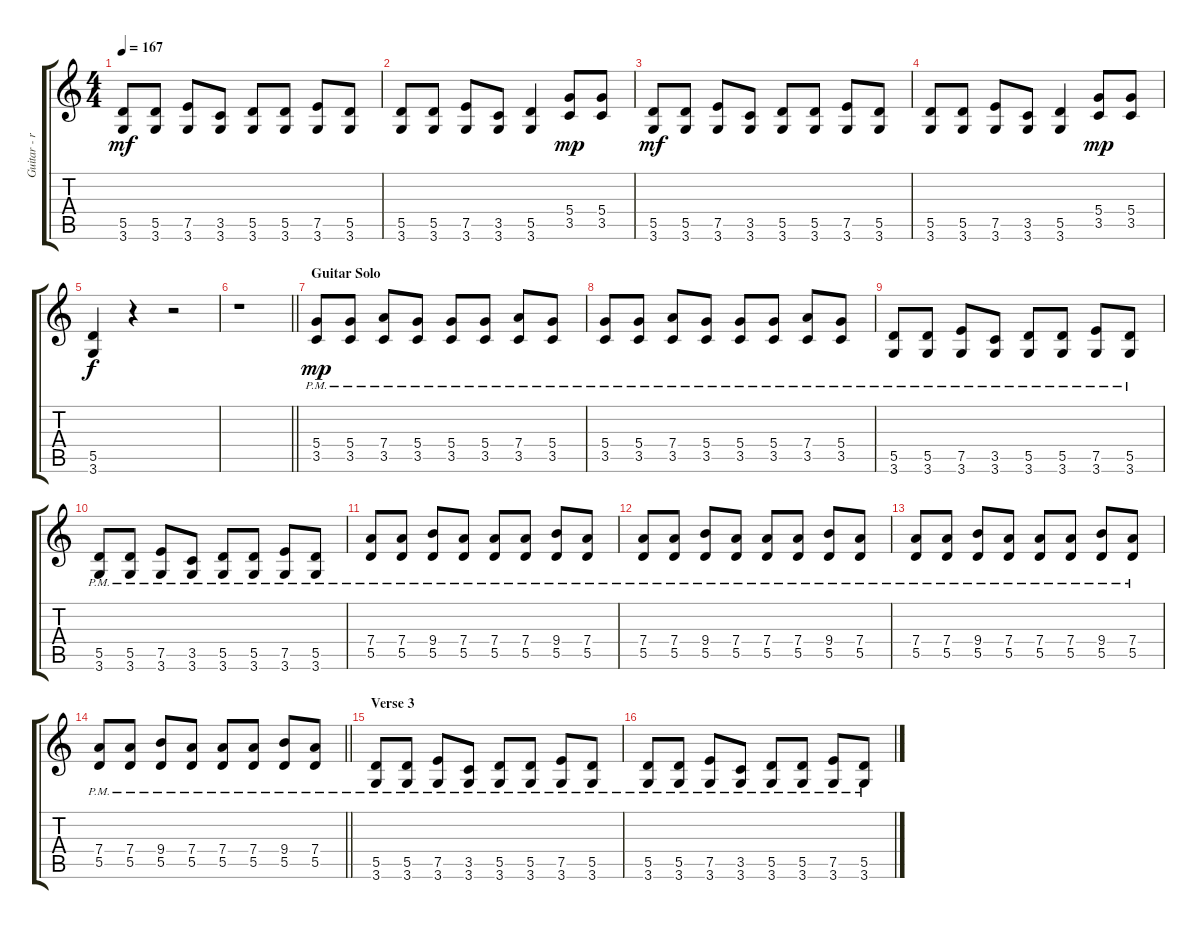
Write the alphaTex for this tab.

\track ("Guitar - right" "Guitar - r") {instrument overdrivenguitar}
\staff {score tabs}
\tuning (E4 B3 G3 D3 A2 E2) {hide}
\ts (4 4)
\tempo 167
\clef g2
\ks aminor
(5.5 3.6).8{dy mf} (5.5 3.6).8 (7.5 3.6).8 (3.5 3.6).8 (5.5 3.6).8 (5.5 3.6).8 (7.5 3.6).8 (5.5 3.6).8 |
(5.5 3.6).8 (5.5 3.6).8 (7.5 3.6).8 (3.5 3.6).8 (5.5 3.6).4 (5.4 3.5).8{dy mp} (5.4 3.5).8 |
(5.5 3.6).8{dy mf} (5.5 3.6).8 (7.5 3.6).8 (3.5 3.6).8 (5.5 3.6).8 (5.5 3.6).8 (7.5 3.6).8 (5.5 3.6).8 |
(5.5 3.6).8 (5.5 3.6).8 (7.5 3.6).8 (3.5 3.6).8 (5.5 3.6).4 (5.4 3.5).8{dy mp} (5.4 3.5).8 |
(5.5 3.6).4{dy f} r.4 r.2 |
\barLineRight lightlight
r.1 |
\section ("" "Guitar Solo")
(5.4{pm} 3.5{pm}).8{dy mp} (5.4{pm} 3.5{pm}).8 (7.4{pm} 3.5{pm}).8 (5.4{pm} 3.5{pm}).8 (5.4{pm} 3.5{pm}).8 (5.4{pm} 3.5{pm}).8 (7.4{pm} 3.5{pm}).8 (5.4{pm} 3.5{pm}).8 |
(5.4{pm} 3.5{pm}).8 (5.4{pm} 3.5{pm}).8 (7.4{pm} 3.5{pm}).8 (5.4{pm} 3.5{pm}).8 (5.4{pm} 3.5{pm}).8 (5.4{pm} 3.5{pm}).8 (7.4{pm} 3.5{pm}).8 (5.4{pm} 3.5{pm}).8 |
(5.5{pm} 3.6{pm}).8 (5.5{pm} 3.6{pm}).8 (7.5{pm} 3.6{pm}).8 (3.5{pm} 3.6{pm}).8 (5.5{pm} 3.6{pm}).8 (5.5{pm} 3.6{pm}).8 (7.5{pm} 3.6{pm}).8 (5.5{pm} 3.6{pm}).8 |
(5.5{pm} 3.6{pm}).8 (5.5{pm} 3.6{pm}).8 (7.5{pm} 3.6{pm}).8 (3.5{pm} 3.6{pm}).8 (5.5{pm} 3.6{pm}).8 (5.5{pm} 3.6{pm}).8 (7.5{pm} 3.6{pm}).8 (5.5{pm} 3.6{pm}).8 |
(7.4{pm} 5.5{pm}).8 (7.4{pm} 5.5{pm}).8 (9.4{pm} 5.5{pm}).8 (7.4{pm} 5.5{pm}).8 (7.4{pm} 5.5{pm}).8 (7.4{pm} 5.5{pm}).8 (9.4{pm} 5.5{pm}).8 (7.4{pm} 5.5{pm}).8 |
(7.4{pm} 5.5{pm}).8 (7.4{pm} 5.5{pm}).8 (9.4{pm} 5.5{pm}).8 (7.4{pm} 5.5{pm}).8 (7.4{pm} 5.5{pm}).8 (7.4{pm} 5.5{pm}).8 (9.4{pm} 5.5{pm}).8 (7.4{pm} 5.5{pm}).8 |
(7.4{pm} 5.5{pm}).8 (7.4{pm} 5.5{pm}).8 (9.4{pm} 5.5{pm}).8 (7.4{pm} 5.5{pm}).8 (7.4{pm} 5.5{pm}).8 (7.4{pm} 5.5{pm}).8 (9.4{pm} 5.5{pm}).8 (7.4{pm} 5.5{pm}).8 |
\barLineRight lightlight
(7.4{pm} 5.5{pm}).8 (7.4{pm} 5.5{pm}).8 (9.4{pm} 5.5{pm}).8 (7.4{pm} 5.5{pm}).8 (7.4{pm} 5.5{pm}).8 (7.4{pm} 5.5{pm}).8 (9.4{pm} 5.5{pm}).8 (7.4{pm} 5.5{pm}).8 |
\section ("" "Verse 3")
(5.5{pm} 3.6{pm}).8{volume 9} (5.5{pm} 3.6{pm}).8 (7.5{pm} 3.6{pm}).8 (3.5{pm} 3.6{pm}).8 (5.5{pm} 3.6{pm}).8 (5.5{pm} 3.6{pm}).8 (7.5{pm} 3.6{pm}).8 (5.5{pm} 3.6{pm}).8 |
(5.5{pm} 3.6{pm}).8 (5.5{pm} 3.6{pm}).8 (7.5{pm} 3.6{pm}).8 (3.5{pm} 3.6{pm}).8 (5.5{pm} 3.6{pm}).8 (5.5{pm} 3.6{pm}).8 (7.5{pm} 3.6{pm}).8 (5.5{pm} 3.6{pm}).8
